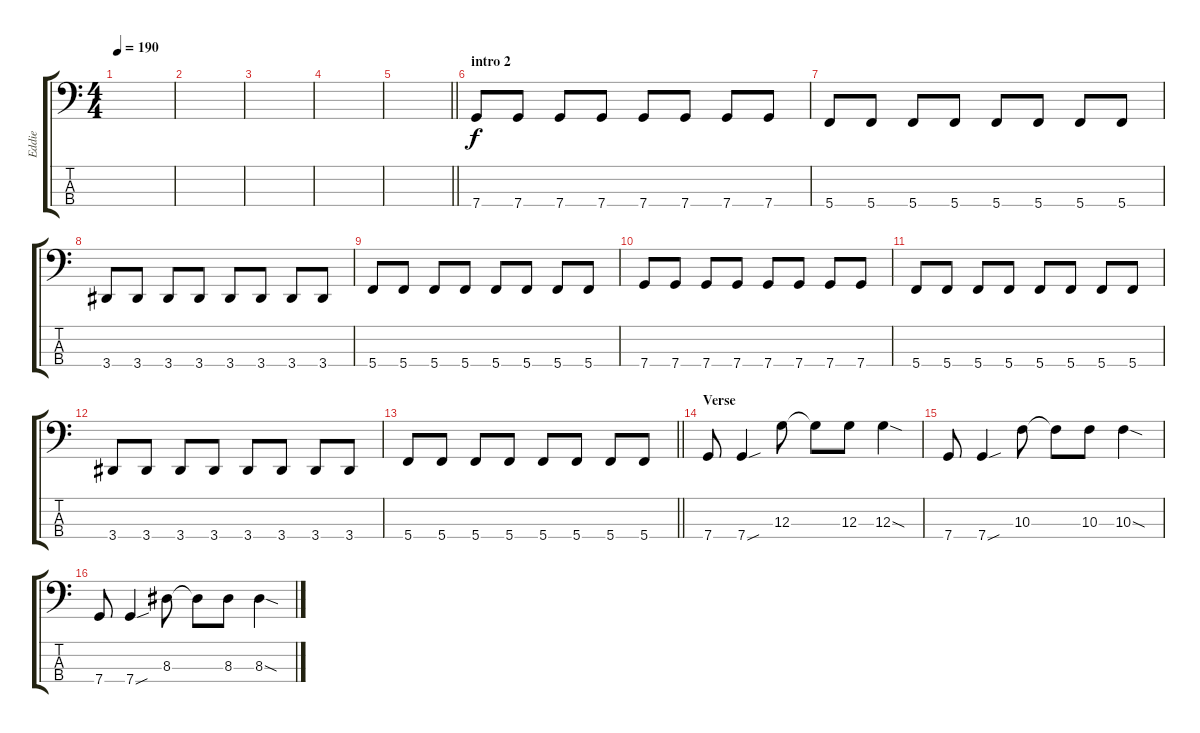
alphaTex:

\track ("Eddie" "Eddie") {instrument electricbasspick}
\staff {score tabs}
\tuning (F2 C2 G1 C1) {hide}
\ts (4 4)
\tempo 190
\clef f4
\ks c
|
|
|
|
\barLineRight lightlight
|
\section ("" "intro 2")
7.4.8 7.4.8 7.4.8 7.4.8 7.4.8 7.4.8 7.4.8 7.4.8 |
5.4.8 5.4.8 5.4.8 5.4.8 5.4.8 5.4.8 5.4.8 5.4.8 |
3.4.8 3.4.8 3.4.8 3.4.8 3.4.8 3.4.8 3.4.8 3.4.8 |
5.4.8 5.4.8 5.4.8 5.4.8 5.4.8 5.4.8 5.4.8 5.4.8 |
7.4.8 7.4.8 7.4.8 7.4.8 7.4.8 7.4.8 7.4.8 7.4.8 |
5.4.8 5.4.8 5.4.8 5.4.8 5.4.8 5.4.8 5.4.8 5.4.8 |
3.4.8 3.4.8 3.4.8 3.4.8 3.4.8 3.4.8 3.4.8 3.4.8 |
\barLineRight lightlight
5.4.8 5.4.8 5.4.8 5.4.8 5.4.8 5.4.8 5.4.8 5.4.8 |
\section ("" "Verse")
7.4.8 7.4{sou}.4 12.3.8 12.3{t}.8 12.3.8 12.3{sod}.4 |
7.4.8 7.4{sou}.4 10.3.8 10.3{t}.8 10.3.8 10.3{sod}.4 |
7.4.8 7.4{sou}.4 8.3.8 8.3{t}.8 8.3.8 8.3{sod}.4
